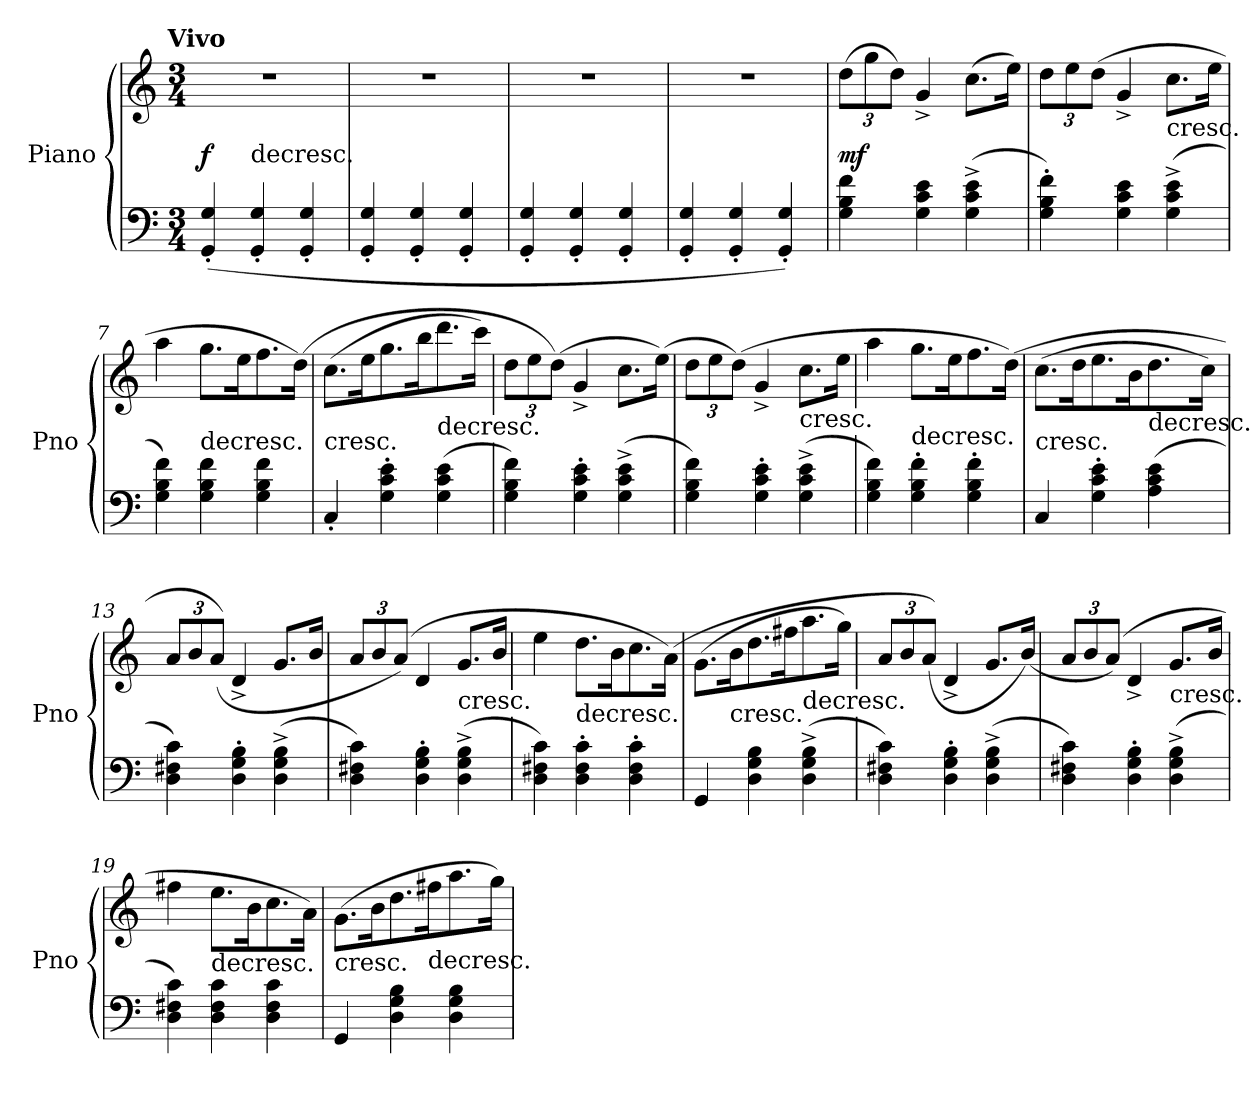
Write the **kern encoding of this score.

**kern	**kern	**dynam
*part1	*part1	*part1
*staff2	*staff1	*staff1/2
*I"Piano	*	*
*I'Pno	*	*
*clefF4	*clefG2	*
*k[]	*k[]	*
*C:	*C:	*
!!LO:TX:omd:t=Vivo
*M3/4	*M3/4	*
*MM180	*MM180	*
=1	=1	=1
*	*^	*
(4GG'/ 4G'/	2.r	4ryy	f
!	!	!LO:TX:c:t=decresc.	!
4GG'/ 4G'/	.	2ryy	.
4GG'/ 4G'/	.	.	.
*	*v	*v	*
=2	=2	=2
4GG'/ 4G'/	2.r	.
4GG'/ 4G'/	.	.
4GG'/ 4G'/	.	.
=3	=3	=3
4GG'/ 4G'/	2.r	.
4GG'/ 4G'/	.	.
4GG'/ 4G'/	.	.
=4	=4	=4
4GG'/ 4G'/	2.r	.
4GG'/ 4G'/	.	.
4GG'/ 4G'/)	.	.
=5	=5	=5
4G\ 4B\ 4f\	(12dd\L	mf
.	12gg\	.
.	12dd\J)	.
4G\ 4c\ 4e\	4g^/	.
(4G^\ 4c^\ 4e^\	(8.cc\L	.
.	16ee\Jk)	.
=6	=6	=6
4G'\ 4B'\ 4f'\)	12dd\L	.
.	12ee\	.
.	(12dd\J	.
4G\ 4c\ 4e\	4g^/	.
!	!LO:TX:c:t=cresc.	!
(4G^\ 4c^\ 4e^\	8.cc\L	.
.	16ee\Jk	.
=7	=7	=7
4G\ 4B\ 4f\)	4aa\	.
!	!LO:TX:c:t=decresc.	!
4G\ 4B\ 4f\	8.gg\L	.
.	16ee\K	.
4G\ 4B\ 4f\	8.ff\	.
.	(16dd\Jk)	.
=8	=8	=8
!	!LO:TX:c:t=cresc.	!
4C'/	(8.cc\L	.
.	16ee\K	.
4G'\ 4c'\ 4e'\	8.gg\	.
.	16bb\K	.
!	!LO:TX:c:t=decresc.	!
(4G\ 4c\ 4e\	8.ddd\	.
.	16ccc\Jk)	.
=9	=9	=9
4G\ 4B\ 4f\)	12dd\L	.
.	12ee\	.
.	(12dd\J)	.
4G'\ 4c'\ 4e'\	4g^/	.
(4G^\ 4c^\ 4e^\	8.cc\L	.
.	(16ee\Jk)	.
=10	=10	=10
4G\ 4B\ 4f\)	12dd\L	.
.	12ee\	.
.	(12dd\J)	.
4G'\ 4c'\ 4e'\	4g^/	.
!	!LO:TX:c:t=cresc.	!
(4G^\ 4c^\ 4e^\	8.cc\L	.
.	16ee\Jk	.
=11	=11	=11
4G\ 4B\ 4f\)	4aa\	.
!	!LO:TX:c:t=decresc.	!
4G'\ 4B'\ 4f'\	8.gg\L	.
.	16ee\K	.
4G'\ 4B'\ 4f'\	8.ff\	.
.	(16dd\Jk)	.
=12	=12	=12
!	!LO:TX:c:t=cresc.	!
4C/	(8.cc\L	.
.	16dd\K	.
4G'\ 4c'\ 4e'\	8.ee\	.
.	16b\K	.
!	!LO:TX:c:t=decresc.	!
(4A\ 4c\ 4e\	8.dd\	.
.	16cc\Jk)	.
=13	=13	=13
4D\ 4F#X\ 4c\)	12a/L	.
.	12b/	.
.	(12a/J)	.
4D'\ 4G'\ 4B'\	4d^/	.
(4D^\ 4G^\ 4B^\	8.g/L	.
.	16b/Jk	.
=14	=14	=14
4D\ 4F#X\ 4c\)	12a/L	.
.	12b/	.
.	(12a/J)	.
4D'\ 4G'\ 4B'\	4d/	.
!	!LO:TX:c:t=cresc.	!
(4D^\ 4G^\ 4B^\	8.g/L	.
.	16b/Jk	.
=15	=15	=15
4D\ 4F#X\ 4c\)	4ee\	.
!	!LO:TX:c:t=decresc.	!
4D'\ 4F#'\ 4c'\	8.dd\L	.
.	16b\K	.
4D'\ 4F#'\ 4c'\	8.cc\	.
.	(16a\Jk)	.
=16	=16	=16
4GG/	(8.g\L	.
!	!LO:TX:c:t=cresc.	!
.	16b\K	.
4D\ 4G\ 4B\	8.dd\	.
.	16ff#X\K	.
!	!LO:TX:c:t=decresc.	!
(4D^\ 4G^\ 4B^\	8.aa\	.
.	16gg\Jk)	.
=17	=17	=17
4D\ 4F#X\ 4c\)	12a/L	.
.	12b/	.
.	(12a/J)	.
4D'\ 4G'\ 4B'\	4d^/	.
(4D^\ 4G^\ 4B^\	8.g/L	.
.	(16b/Jk)	.
=18	=18	=18
4D\ 4F#X\ 4c\)	12a/L	.
.	12b/	.
.	(12a/J)	.
4D'\ 4G'\ 4B'\	4d^/	.
!	!LO:TX:c:t=cresc.	!
(4D^\ 4G^\ 4B^\	8.g/L	.
.	16b/Jk	.
=19	=19	=19
4D\ 4F#X\ 4c\)	4ff#X\	.
!	!LO:TX:c:t=decresc.	!
4D\ 4F#\ 4c\	8.ee\L	.
.	16b\K	.
4D\ 4F#\ 4c\	8.cc\	.
.	16a\Jk)	.
=20	=20	=20
!	!LO:TX:c:t=cresc.	!
4GG/	(8.g\L	.
.	16b\K	.
4D\ 4G\ 4B\	8.dd\	.
!	!LO:TX:c:t=decresc.	!
.	16ff#X\K	.
4D\ 4G\ 4B\	8.aa\	.
.	16gg\Jk)	.
=	=	=
*-	*-	*-
